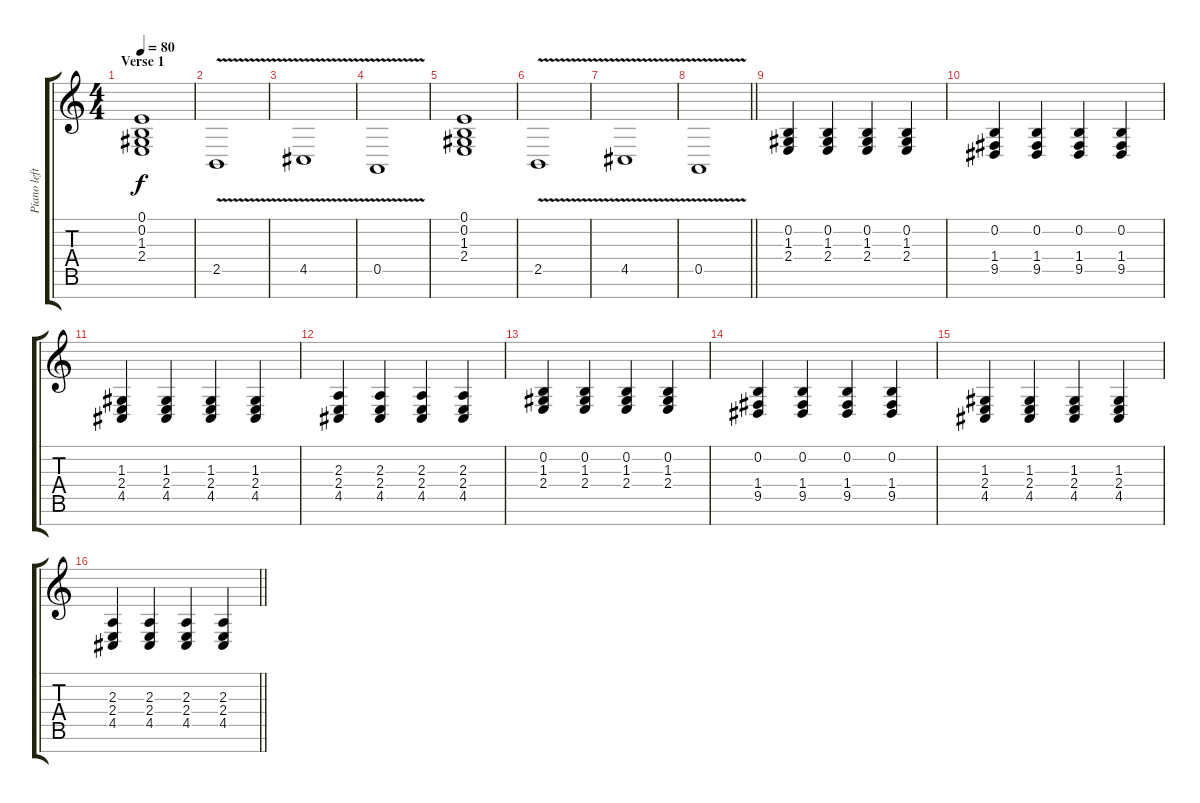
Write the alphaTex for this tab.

\track ("Piano left" "Piano left") {instrument brightacousticpiano}
\staff {score tabs}
\tuning (E4 B3 G3 D3 A2 E2 B1) {hide}
\ts (4 4)
\section ("" "Verse 1")
\tempo 80
\clef g2
\ks c
(0.1 0.2 1.3 2.4).1{dy f} |
2.5{v}.1 |
4.5{v}.1 |
0.5{v}.1 |
(0.1 0.2 1.3 2.4).1 |
2.5{v}.1 |
4.5{v}.1 |
\barLineRight lightlight
0.5{v}.1 |
\section ("" "")
(0.2 1.3 2.4).4 (0.2 1.3 2.4).4 (0.2 1.3 2.4).4 (0.2 1.3 2.4).4 |
(0.2 1.4 9.5).4 (0.2 1.4 9.5).4 (0.2 1.4 9.5).4 (0.2 1.4 9.5).4 |
(1.3 2.4 4.5).4 (1.3 2.4 4.5).4 (1.3 2.4 4.5).4 (1.3 2.4 4.5).4 |
(2.3 2.4 4.5).4 (2.3 2.4 4.5).4 (2.3 2.4 4.5).4 (2.3 2.4 4.5).4 |
(0.2 1.3 2.4).4 (0.2 1.3 2.4).4 (0.2 1.3 2.4).4 (0.2 1.3 2.4).4 |
(0.2 1.4 9.5).4 (0.2 1.4 9.5).4 (0.2 1.4 9.5).4 (0.2 1.4 9.5).4 |
(1.3 2.4 4.5).4 (1.3 2.4 4.5).4 (1.3 2.4 4.5).4 (1.3 2.4 4.5).4 |
\barLineRight lightlight
(2.3 2.4 4.5).4 (2.3 2.4 4.5).4 (2.3 2.4 4.5).4 (2.3 2.4 4.5).4
